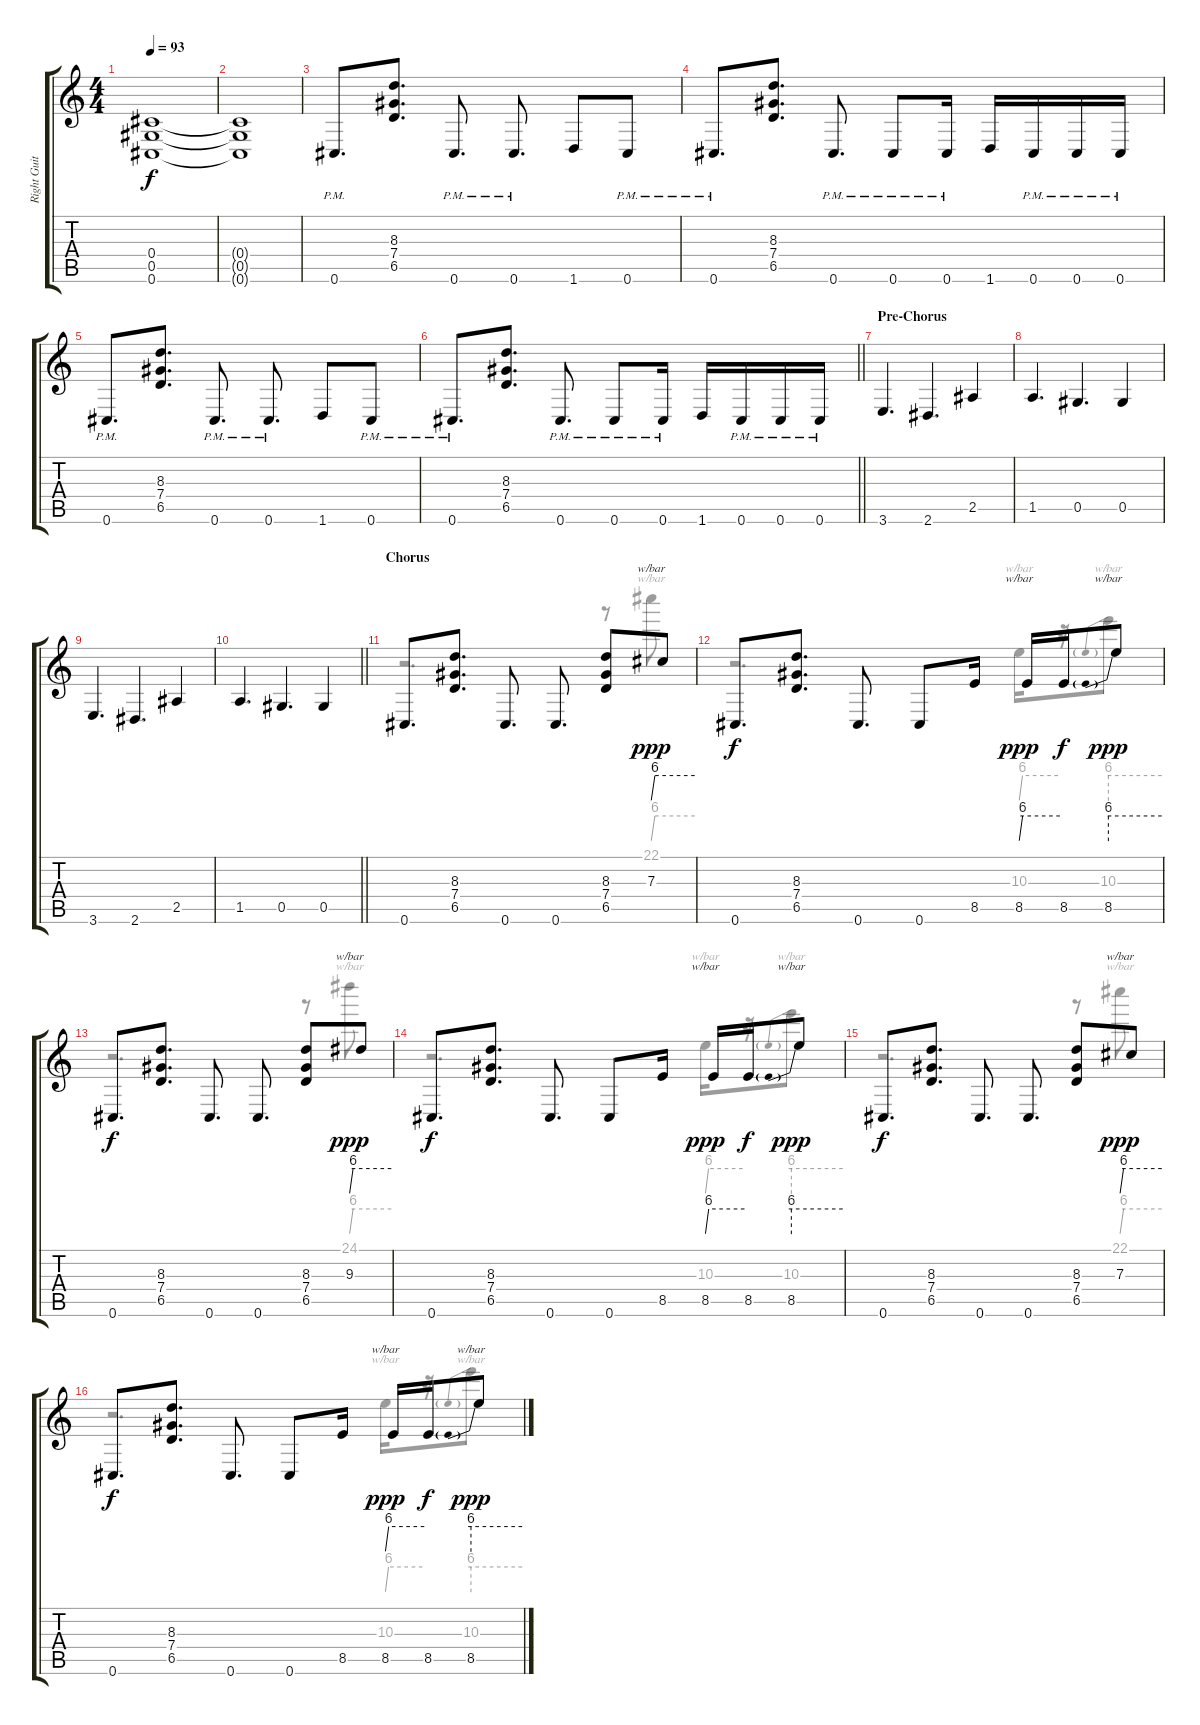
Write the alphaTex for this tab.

\track ("Right Guitar" "Right Guit") {instrument distortionguitar}
\staff {score tabs}
\tuning (Eb4 Bb3 Gb3 Db3 Ab2 Db2) {hide}
\voice
\ts (4 4)
\tempo 93
\clef g2
\ks c
(0.4{t} 0.5{t} 0.6{t}).1{dy f} |
(0.4{t} 0.5{t} 0.6{t}).1 |
0.6{pm}.8{d} (8.3 7.4 6.5).8{d} 0.6{pm}.8{d} 0.6{pm}.8{d} 1.6.8 0.6{pm}.8 |
0.6{pm}.8{d} (8.3 7.4 6.5).8{d} 0.6{pm}.8{d} 0.6{pm}.8 0.6{pm}.16 1.6.16 0.6{pm}.16 0.6{pm}.16 0.6{pm}.16 |
0.6{pm}.8{d} (8.3 7.4 6.5).8{d} 0.6{pm}.8{d} 0.6{pm}.8{d} 1.6.8 0.6{pm}.8 |
\barLineRight lightlight
0.6{pm}.8{d} (8.3 7.4 6.5).8{d} 0.6{pm}.8{d} 0.6{pm}.8 0.6{pm}.16 1.6.16 0.6{pm}.16 0.6{pm}.16 0.6{pm}.16 |
\section ("" "Pre-Chorus")
3.6.4{d} 2.6.4{d} 2.5.4 |
1.5.4{d} 0.5.4{d} 0.5.4 |
3.6.4{d} 2.6.4{d} 2.5.4 |
\barLineRight lightlight
1.5.4{d} 0.5.4{d} 0.5.4 |
\section ("" "Chorus")
0.6.8{d} (8.3 7.4 6.5).8{d} 0.6.8{d} 0.6.8{d} (8.3 7.4 6.5).8 7.3.8{tbe (custom default 0 0 5 24 60 24) dy ppp} |
0.6.8{d dy f} (8.3 7.4 6.5).8{d} 0.6.8{d} 0.6.8 8.5.16 8.5.16{tbe (custom default 0 0 5 24 60 24) dy ppp} 8.5.16{dy f} 8.5.8{tbe (predive default 0 24 60 24) dy ppp} |
0.6.8{d dy f} (8.3 7.4 6.5).8{d} 0.6.8{d} 0.6.8{d} (8.3 7.4 6.5).8 9.3.8{tbe (custom default 0 0 5 24 60 24) dy ppp} |
0.6.8{d dy f} (8.3 7.4 6.5).8{d} 0.6.8{d} 0.6.8 8.5.16 8.5.16{tbe (custom default 0 0 5 24 60 24) dy ppp} 8.5.16{dy f} 8.5.8{tbe (predive default 0 24 60 24) dy ppp} |
0.6.8{d dy f} (8.3 7.4 6.5).8{d} 0.6.8{d} 0.6.8{d} (8.3 7.4 6.5).8 7.3.8{tbe (custom default 0 0 5 24 60 24) dy ppp} |
0.6.8{d dy f} (8.3 7.4 6.5).8{d} 0.6.8{d} 0.6.8 8.5.16 8.5.16{tbe (custom default 0 0 5 24 60 24) dy ppp} 8.5.16{dy f} 8.5.8{tbe (predive default 0 24 60 24) dy ppp}
\voice
\clef g2
\ottava regular
\simile none
\ks c
|
|
|
|
|
\barLineRight lightlight
|
|
|
|
\barLineRight lightlight
|
r.2{d} r.8 22.1.8{tbe (custom default 0 0 5 24 60 24)} |
r.2{d} 10.3.16{tbe (custom default 0 0 5 24 60 24)} r.16 10.3.8{tbe (predive default 0 24 60 24)} |
r.2{d} r.8 24.1.8{tbe (custom default 0 0 5 24 60 24)} |
r.2{d} 10.3.16{tbe (custom default 0 0 5 24 60 24)} r.16 10.3.8{tbe (predive default 0 24 60 24)} |
r.2{d} r.8 22.1.8{tbe (custom default 0 0 5 24 60 24)} |
r.2{d} 10.3.16{tbe (custom default 0 0 5 24 60 24)} r.16 10.3.8{tbe (predive default 0 24 60 24)}
